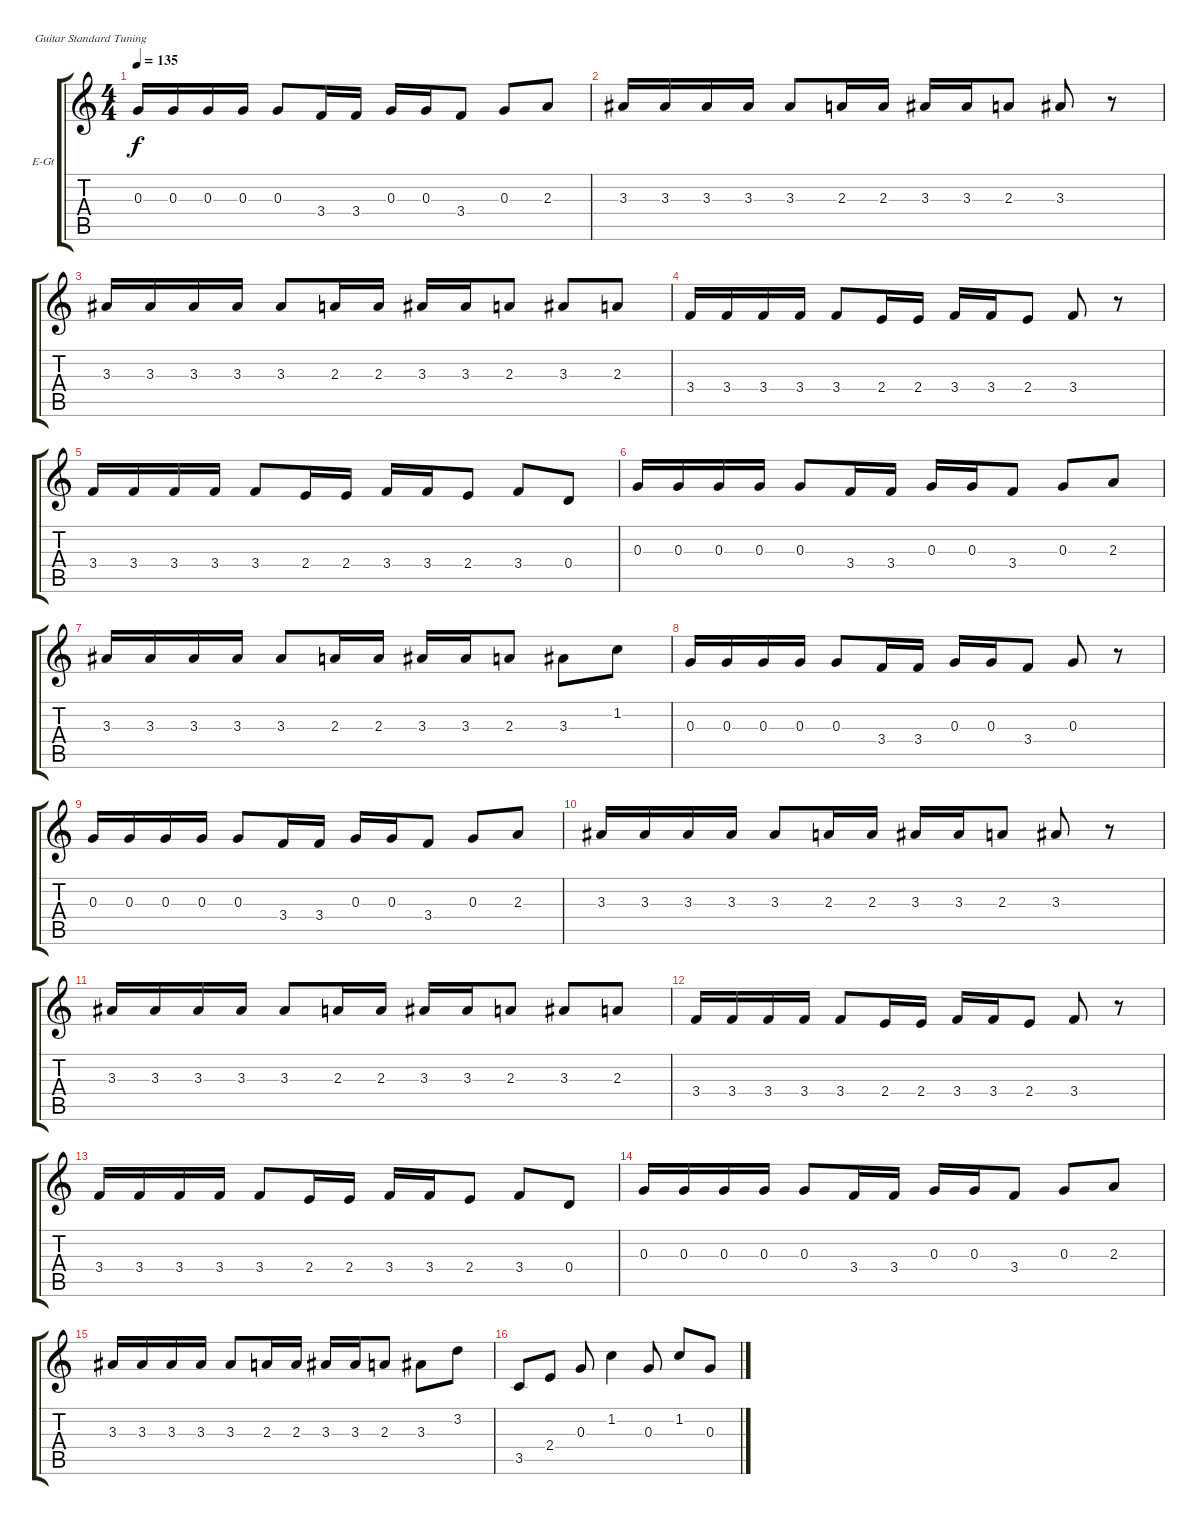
\bracketExtendMode groupsimilarinstruments
\firstSystemTrackNameOrientation horizontal
\otherSystemsTrackNameOrientation horizontal
\track ("Соло гитара" "E-Gt") {instrument electricguitarclean}
\staff {score tabs}
\tuning (E4 B3 G3 D3 A2 E2)
\ts (4 4)
\tempo 135
\clef g2
\scale
0.333333
\ks c
0.3.16{dy f} 0.3.16 0.3.16 0.3.16 0.3.8 3.4.16 3.4.16 0.3.16 0.3.16 3.4.8 0.3.8 2.3.8 |
\scale
0.333333 3.3.16 3.3.16 3.3.16 3.3.16 3.3.8 2.3.16 2.3.16 3.3.16 3.3.16 2.3.8 3.3.8 r.8 |
\scale
0.333333 3.3.16 3.3.16 3.3.16 3.3.16 3.3.8 2.3.16 2.3.16 3.3.16 3.3.16 2.3.8 3.3.8 2.3.8 |
\scale
0.333333 3.4.16 3.4.16 3.4.16 3.4.16 3.4.8 2.4.16 2.4.16 3.4.16 3.4.16 2.4.8 3.4.8 r.8 |
\scale
0.333333 3.4.16 3.4.16 3.4.16 3.4.16 3.4.8 2.4.16 2.4.16 3.4.16 3.4.16 2.4.8 3.4.8 0.4.8 |
\scale
0.333333 0.3.16 0.3.16 0.3.16 0.3.16 0.3.8 3.4.16 3.4.16 0.3.16 0.3.16 3.4.8 0.3.8 2.3.8 |
\scale
0.333333 3.3.16 3.3.16 3.3.16 3.3.16 3.3.8 2.3.16 2.3.16 3.3.16 3.3.16 2.3.8 3.3.8 1.2.8 |
\scale
0.333333 0.3.16 0.3.16 0.3.16 0.3.16 0.3.8 3.4.16 3.4.16 0.3.16 0.3.16 3.4.8 0.3.8 r.8 |
\scale
0.333333 0.3.16 0.3.16 0.3.16 0.3.16 0.3.8 3.4.16 3.4.16 0.3.16 0.3.16 3.4.8 0.3.8 2.3.8 |
\scale
0.333333 3.3.16 3.3.16 3.3.16 3.3.16 3.3.8 2.3.16 2.3.16 3.3.16 3.3.16 2.3.8 3.3.8 r.8 |
\scale
0.333333 3.3.16 3.3.16 3.3.16 3.3.16 3.3.8 2.3.16 2.3.16 3.3.16 3.3.16 2.3.8 3.3.8 2.3.8 |
\scale
0.333333 3.4.16 3.4.16 3.4.16 3.4.16 3.4.8 2.4.16 2.4.16 3.4.16 3.4.16 2.4.8 3.4.8 r.8 |
\scale
0.333333 3.4.16 3.4.16 3.4.16 3.4.16 3.4.8 2.4.16 2.4.16 3.4.16 3.4.16 2.4.8 3.4.8 0.4.8 |
\scale
0.333333 0.3.16 0.3.16 0.3.16 0.3.16 0.3.8 3.4.16 3.4.16 0.3.16 0.3.16 3.4.8 0.3.8 2.3.8 |
\scale
0.333333 3.3.16 3.3.16 3.3.16 3.3.16 3.3.8 2.3.16 2.3.16 3.3.16 3.3.16 2.3.8 3.3.8 3.2.8 |
\scale
0.333333 3.5.8 2.4.8 0.3.8 1.2.4 0.3.8 1.2.8 0.3.8
